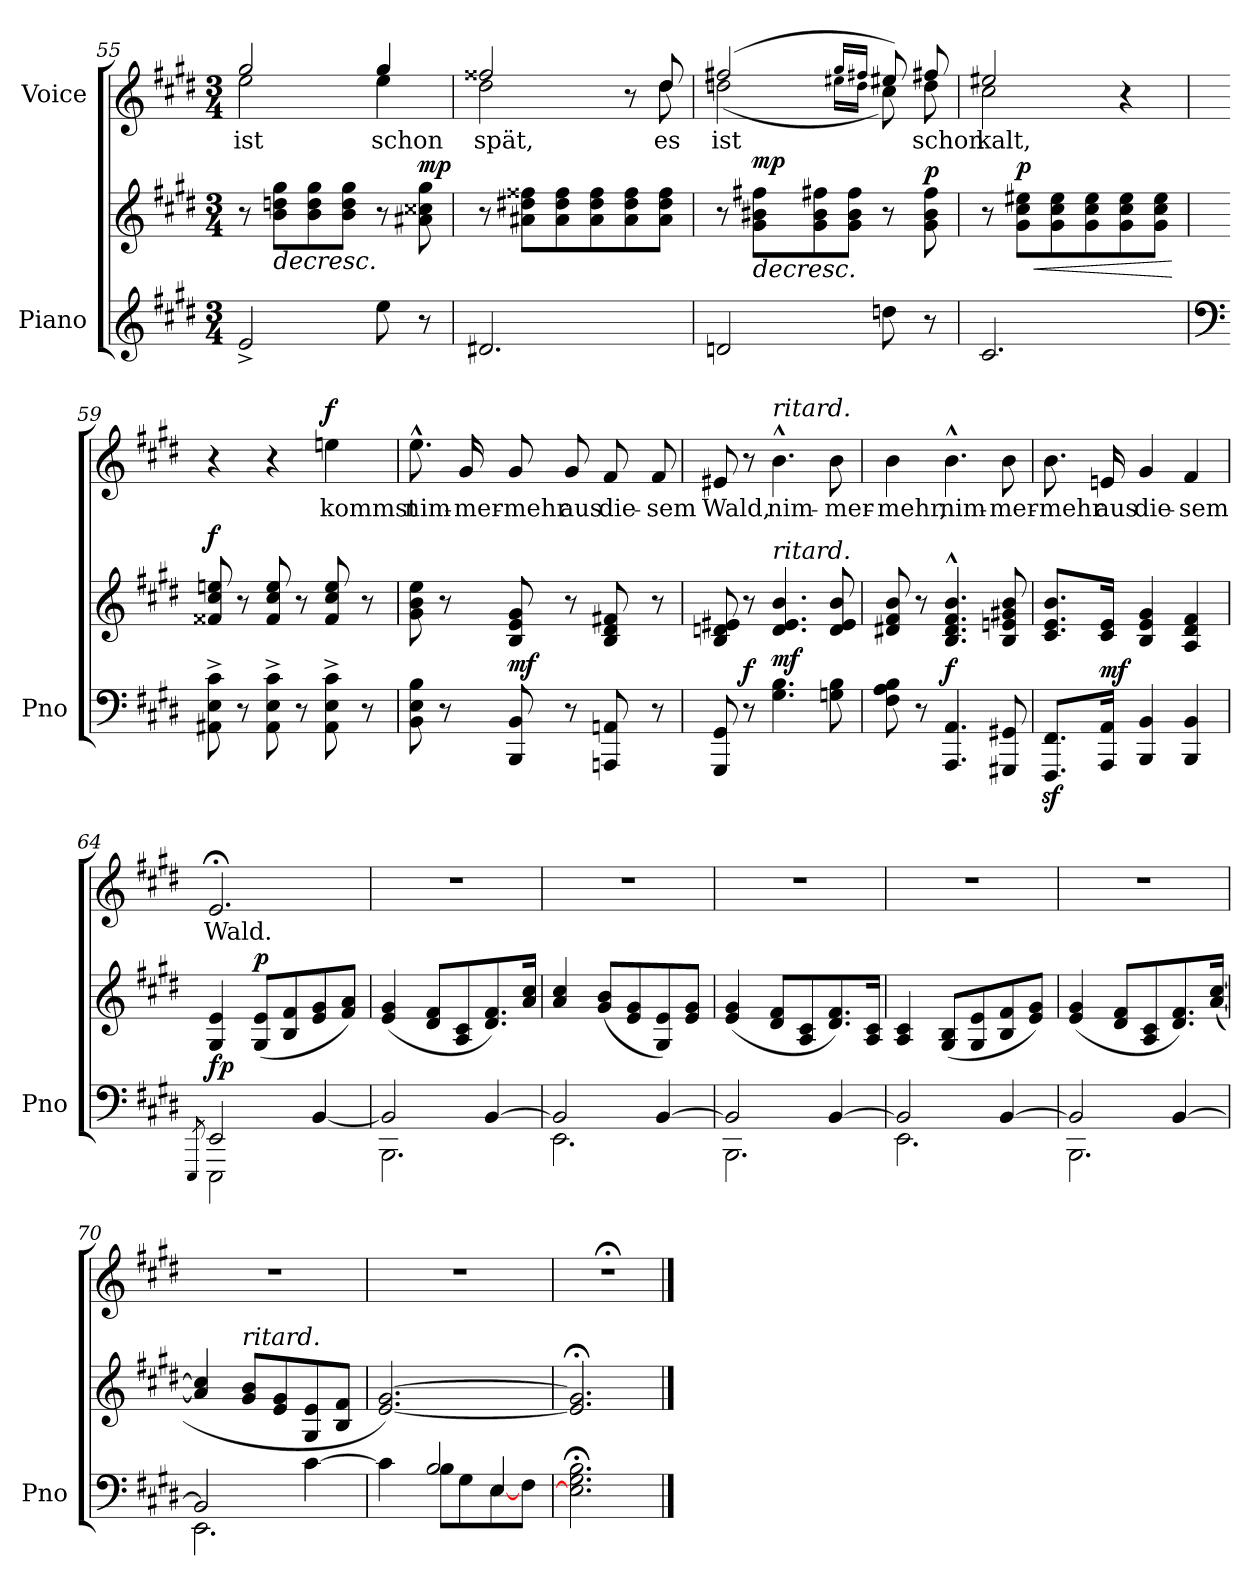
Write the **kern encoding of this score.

**kern	**kern	**dynam	**kern	**text	**dynam
*part2	*part2	*part2	*part1	*part1	*part1
*staff3	*staff2	*staff2/3	*staff1	*staff1	*staff1
*I"Piano	*	*	*I"Voice	*	*
*I'Pno	*	*	*	*	*
*clefG2	*clefG2	*	*clefG2	*	*
*k[f#c#g#d#]	*k[f#c#g#d#]	*	*k[f#c#g#d#]	*	*
*M3/4	*M3/4	*	*M3/4	*	*
=55	=55	=55	=55	=55	=55
!	!	!	!	!LO:LY:b	!
*	*	*	*^	*	*
2e^/	8r	.	2gg#/	2ee\	ist	.
!	!	!LO:HP:b	!	!	!	!
.	8b\ 8ddn\ 8gg#\L	>	.	.	.	.
.	8b\ 8dd\ 8gg#\	.	.	.	.	.
.	8b\ 8dd\ 8gg#\J	.	.	.	.	.
!	!	!	!	!	!LO:LY:b	!
8ee\	8r	.	4gg#/	4ee\	schon	.
!	!	!LO:DY:a	!	!	!	!
8r	8a#X\ 8cc##X\ 8gg#\	mp	.	.	.	.
*	*	*	*v	*v	*	*
.	.	]	.	.	.
=56	=56	=56	=56	=56	=56
!	!	!	!	!LO:LY:b	!
*	*	*	*^	*	*
2.d#X/	8r	.	2ff##X/	2dd#\	spät,	.
.	8a#X\ 8dd#X\ 8ff##X\L	.	.	.	.	.
.	8a#\ 8dd#\ 8ff##\	.	.	.	.	.
.	8a#\ 8dd#\ 8ff##\	.	.	.	.	.
.	8a#\ 8dd#\ 8ff##\	.	8r	8ryy	.	.
!	!	!	!	!	!LO:LY:b	!
.	8a#\ 8dd#\ 8ff##\J	.	8dd#/	8dd#\	es	.
=57	=57	=57	=57	=57	=57	=57
*	*^	*	*	*	*	*
!	!	!	!	!	!	!LO:LY:b	!
*	*	*	*	*	*^	*	*
2dn/	8r	8ryy	.	(2ff#X/	(2ddn\	2ffn/yy	ist	.
!	!	!	!LO:HP:b	!	!	!	!	!
!	!	!	!LO:DY:n=1:a	!	!	!	!	!
.	8g#\ 8b#X\ 8ff#X\L	4.ffnyy	> mp	.	.	.	.	.
.	8g#\ 8b#\ 8ff#X\	.	.	.	.	.	.	.
.	8g#\ 8b#\ 8ff#\J	.	.	.	.	.	.	.
.	.	.	.	16qgg#/LL	16qee#\LL	.	.	.
.	.	.	.	16qff#X/JJ	16qdd\JJ	.	.	.
8ddn\	8r	4ryy	.	8ee#X/)	8cc#\)	4rFyy	.	.
!	!	!	!LO:DY:n=2:a	!	!	!	!LO:LY:b	!
8r	8g#\ 8b#\ 8ff#\	.	p	8ff#/	8dd\	.	schon	.
*	*v	*v	*	*	*	*	*	*
*	*	*	*v	*v	*v	*	*
.	.	]	.	.	.
=58	=58	=58	=58	=58	=58
!	!	!	!	!LO:LY:b	!
*	*	*	*^	*	*
2.c#/	8r	.	2ee#X/	2cc#\	kalt,	.
!	!	!LO:HP:b	!	!	!	!
!	!	!LO:DY:n=1:a	!	!	!	!
.	8g#\ 8cc#\ 8ee#X\L	< p	.	.	.	.
.	8g#\ 8cc#\ 8ee#\	.	.	.	.	.
.	8g#\ 8cc#\ 8ee#\	.	.	.	.	.
.	8g#\ 8cc#\ 8ee#\	.	4r	4ryy	.	.
.	8g#\ 8cc#\ 8ee#\J	.	.	.	.	.
*	*	*	*v	*v	*	*
.	.	[	.	.	.
=59	=59	=59	=59	=59	=59
*clefF4	*	*	*	*	*
!	!	!LO:DY:a	!	!	!
8AA#X\^ 8E\^ 8c#\^	8f##X/ 8cc#/ 8een/	f	4r	.	.
8r	8r	.	.	.	.
8AA#\^ 8E\^ 8c#\^	8f##/ 8cc#/ 8ee/	.	4r	.	.
8r	8r	.	.	.	.
!	!	!	!	!LO:LY:b	!LO:DY:a
8AA#\^ 8E\^ 8c#\^	8f##/ 8cc#/ 8ee/	.	4een\	kommst	f
8r	8r	.	.	.	.
!!LO:LB:g=z
=60	=60	=60	=60	=60	=60
*	*^	*	*	*	*
!	!	!	!	!	!LO:LY:b	!
8BB\ 8E\ 8B\	8g#\ 8b\ 8ee\	8rcyy	.	8.ee^^\	nim-	.
8r	8r	8ryy	.	.	.	.
!	!	!	!	!	!LO:LY:b	!
.	.	.	.	16g#/	-mer-	.
!	!	!	!LO:DY:a=2	!	!LO:LY:b	!
8BBB/ 8BB/	8B/ 8e/ 8g#/	8rddyy	mf	8g#/	-mehr	.
!	!	!	!	!	!LO:LY:b	!
8r	8r	8ryy	.	8g#/	aus	.
!	!	!	!	!	!LO:LY:b	!
8AAAn/ 8AAn/	8B/ 8d#/ 8f#X/	8fn/yy	.	8f#/	die-	.
!	!	!	!	!	!LO:LY:b	!
8r	8r	8ryy	.	8f#/	-sem	.
=61	=61	=61	=61	=61	=61	=61
!	!	!	!	!	!LO:LY:b	!
*	*v	*v	*	*	*	*
8GGG#/ 8GG#/	8B/ 8dn/ 8e#X/	.	8e#X/	Wald,	.
!	!	!LO:DY:a=2	!	!	!
8r	8r	f	8r	.	.
*	*	*	*MM100	*	*
!	!	!	!LO:TX:a:i:t=ritard.	!	!
!	!LO:TX:a:i:t=ritard.	!	!	!	!
!	!	!LO:DY:a=2	!	!LO:LY:b	!
4.G#\ 4.B\	4.d/ 4.e#/ 4.b/	mf	4.b^^\	nim-	.
!	!	!	!	!LO:LY:b	!
8Gn\ 8B\	8d/ 8e#/ 8b/	.	8b\	-mer-	.
=62	=62	=62	=62	=62	=62
!	!	!	!	!LO:LY:b	!
8F#\ 8A\ 8B\	8d#X/ 8f#/ 8b/	.	4b\	-mehr,	.
8r	8r	.	.	.	.
!	!	!LO:DY:a=2	!	!LO:LY:b	!
4.AAA/ 4.AA/	4.B/^^ 4.d#/^^ 4.f#/^^ 4.b/^^	f	4.b^^\	nim-	.
!	!	!	!	!LO:LY:b	!
8GGG#X/ 8GG#X/	8B/ 8en/ 8g#X/ 8b/	.	8b\	-mer-	.
=63	=63	=63	=63	=63	=63
!	!	!	!	!LO:LY:b	!
8.FFF#/z> 8.FF#/z>L	8.c#/ 8.e/ 8.b/L	.	8.b\	-mehr	.
!	!	!LO:DY:a=2	!	!LO:LY:b	!
16AAA/ 16AA/Jk	16c#/ 16e/Jk	mf	16en/	aus	.
!	!	!	!	!LO:LY:b	!
4BBB/ 4BB/	4B/ 4e/ 4g#/	.	4g#/	die-	.
!	!	!	!	!LO:LY:b	!
4BBB/ 4BB/	4A/ 4d#/ 4f#/	.	4f#/	-sem	.
=64	=64	=64	=64	=64	=64
*^	*	*	*	*	*
.	8qEEE/	.	.	.	.	.
!	!	!	!LO:DY:a=2	!	!LO:LY:b	!
2EE/	2EEE\	4G#/ 4e/	fp	2.e;</	Wald.	.
!	!	!	!LO:DY:a	!	!	!
.	.	(8G#/ 8e/L	p	.	.	.
.	.	8B/ 8f#/	.	.	.	.
[4BB/	4rBByy	8e/ 8g#/	.	.	.	.
.	.	8f#/ 8a/J)	.	.	.	.
!!LO:LB:g=z
=65	=65	=65	=65	=65	=65	=65
*	*	*	*	*MM120	*	*
2BB/]	2.BBB\	(4e/ 4g#/	.	2.r	.	.
.	.	8d#/ 8f#/L	.	.	.	.
.	.	8A/ 8c#/	.	.	.	.
[4BB/	.	8.d#/ 8.f#/)	.	.	.	.
.	.	16a/ 16cc#/Jk	.	.	.	.
=66	=66	=66	=66	=66	=66	=66
2BB/]	2.EE\	4a/ 4cc#/	.	2.r	.	.
.	.	(8g#/ 8b/L	.	.	.	.
.	.	8e/ 8g#/	.	.	.	.
[4BB/	.	8G#/ 8e/)	.	.	.	.
.	.	8e/ 8g#/J	.	.	.	.
=67	=67	=67	=67	=67	=67	=67
2BB/]	2.BBB\	(4e/ 4g#/	.	2.r	.	.
.	.	8d#/ 8f#/L	.	.	.	.
.	.	8A/ 8c#/	.	.	.	.
[4BB/	.	8.d#/ 8.f#/)	.	.	.	.
.	.	16A/ 16c#/Jk	.	.	.	.
=68	=68	=68	=68	=68	=68	=68
2BB/]	2.EE\	4A/ 4c#/	.	2.r	.	.
.	.	(8G#/ 8B/L	.	.	.	.
.	.	8G#/ 8e/	.	.	.	.
[4BB/	.	8B/ 8f#/	.	.	.	.
.	.	8e/ 8g#/J)	.	.	.	.
=69	=69	=69	=69	=69	=69	=69
2BB/]	2.BBB\	(4e/ 4g#/	.	2.r	.	.
.	.	8d#/ 8f#/L	.	.	.	.
.	.	8A/ 8c#/	.	.	.	.
[4BB/	.	8.d#/ 8.f#/)	.	.	.	.
.	.	([16a/ [16cc#/Jk	.	.	.	.
=70	=70	=70	=70	=70	=70	=70
2BB/]	2.EE\	4a/] 4cc#/]	.	2.r	.	.
!	!	!LO:TX:a:i:t=ritard.	!	!	!	!
.	.	8g#/ 8b/L	.	.	.	.
.	.	8e/ 8g#/	.	.	.	.
[4c#\	.	8G#/ 8e/	.	.	.	.
.	.	8B/ 8f#/J	.	.	.	.
=71	=71	=71	=71	=71	=71	=71
*	*^	*	*	*	*	*
4c#\]	4ryy	2ryy	[2.e/ [2.g#/)	.	2.r	.	.
2B/	8B\L	.	.	.	.	.	.
.	8G#\	.	.	.	.	.	.
.	[8E\	4E/	.	.	.	.	.
.	8F#\J	.	.	.	.	.	.
*v	*v	*v	*	*	*	*	*
=72	=72	=72	=72	=72	=72
2.E\];< 2.G#\;< 2.B\;<	2.e/];< 2.g#/];<	.	2.r;<	.	.
==	==	==	==	==	==
*-	*-	*-	*-	*-	*-
